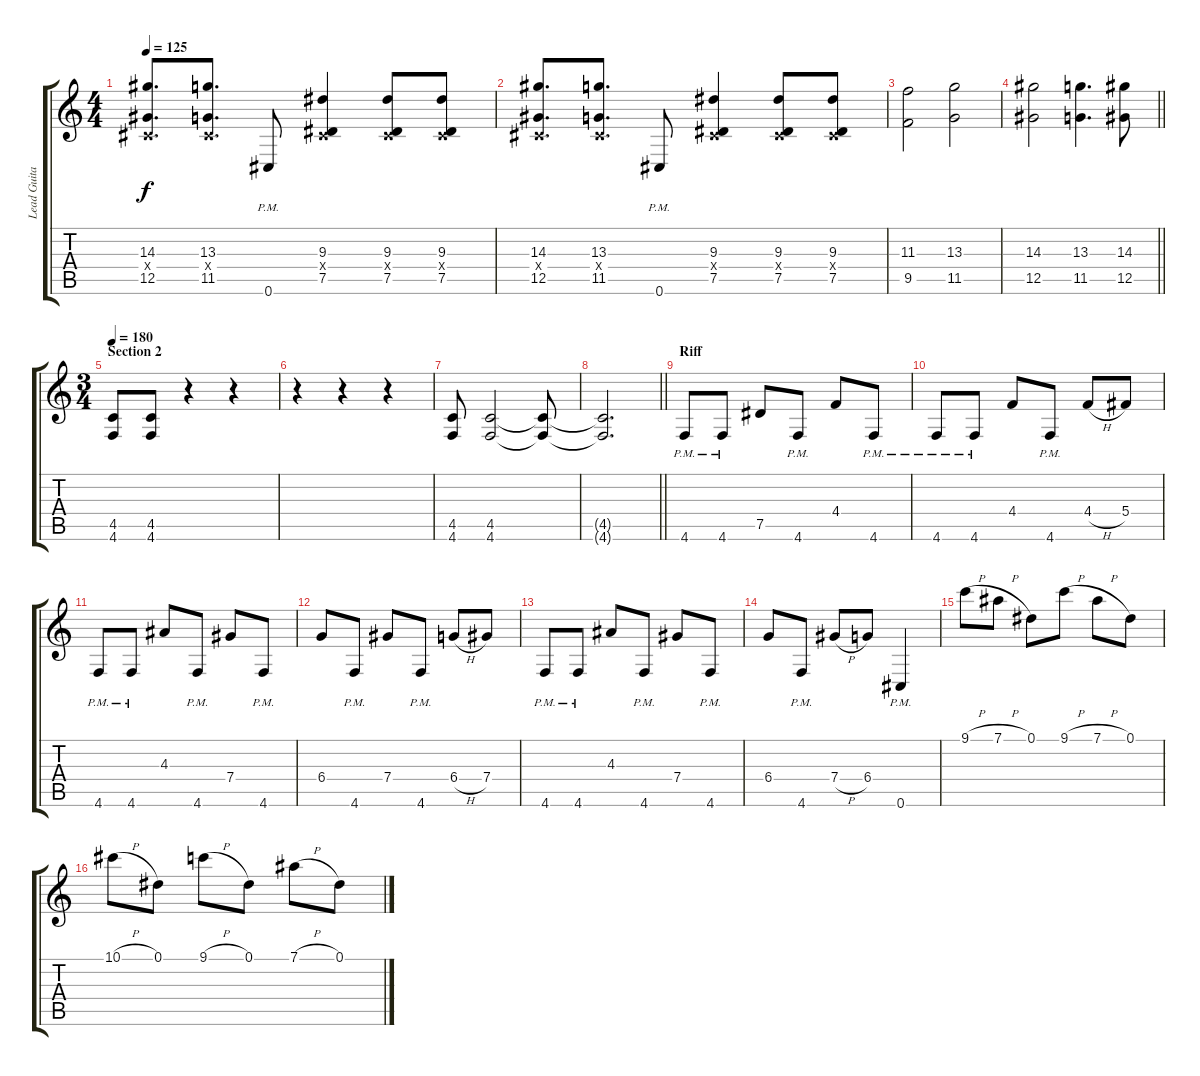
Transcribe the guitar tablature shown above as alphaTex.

\track ("Lead Guitar" "Lead Guita") {instrument distortionguitar}
\staff {score tabs}
\tuning (Eb4 Bb3 Gb3 Db3 Ab2 Db2) {hide}
\ts (4 4)
\tempo 125
\clef g2
\ks c
(14.3 0.4{x} 12.5).8{d dy f} (13.3 0.4{x} 11.5).8{d} 0.6{pm}.8 (9.3 0.4{x} 7.5).4 (9.3 0.4{x} 7.5).8 (9.3 0.4{x} 7.5).8 |
(14.3 0.4{x} 12.5).8{d} (13.3 0.4{x} 11.5).8{d} 0.6{pm}.8 (9.3 0.4{x} 7.5).4 (9.3 0.4{x} 7.5).8 (9.3 0.4{x} 7.5).8 |
(11.3 9.5).2 (13.3 11.5).2 |
\barLineRight lightlight
(14.3 12.5).2 (13.3 11.5).4{d} (14.3 12.5).8 |
\ts (3 4)
\section ("" "Section 2")
\tempo 180
(4.5 4.6).8 (4.5 4.6).8 r.4 r.4 |
r.4 r.4 r.4 |
(4.5 4.6).8 (4.5 4.6).2 (4.5{t} 4.6{t}).8 |
\barLineRight lightlight
(4.5{t} 4.6{t}).2{d} |
\section ("" "Riff")
4.6{pm}.8 4.6{pm}.8 7.5.8 4.6{pm}.8 4.4.8 4.6{pm}.8 |
4.6{pm}.8 4.6{pm}.8 4.4.8 4.6{pm}.8 4.4{h}.8 5.4.8 |
4.6{pm}.8 4.6{pm}.8 4.3.8 4.6{pm}.8 7.4.8 4.6{pm}.8 |
6.4.8 4.6{pm}.8 7.4.8 4.6{pm}.8 6.4{h}.8 7.4.8 |
4.6{pm}.8 4.6{pm}.8 4.3.8 4.6{pm}.8 7.4.8 4.6{pm}.8 |
6.4.8 4.6{pm}.8 7.4{h}.8 6.4.8 0.6{pm}.4 |
9.1{h}.8 7.1{h}.8 0.1.8 9.1{h}.8 7.1{h}.8 0.1.8 |
10.1{h}.8 0.1.8 9.1{h}.8 0.1.8 7.1{h}.8 0.1.8
